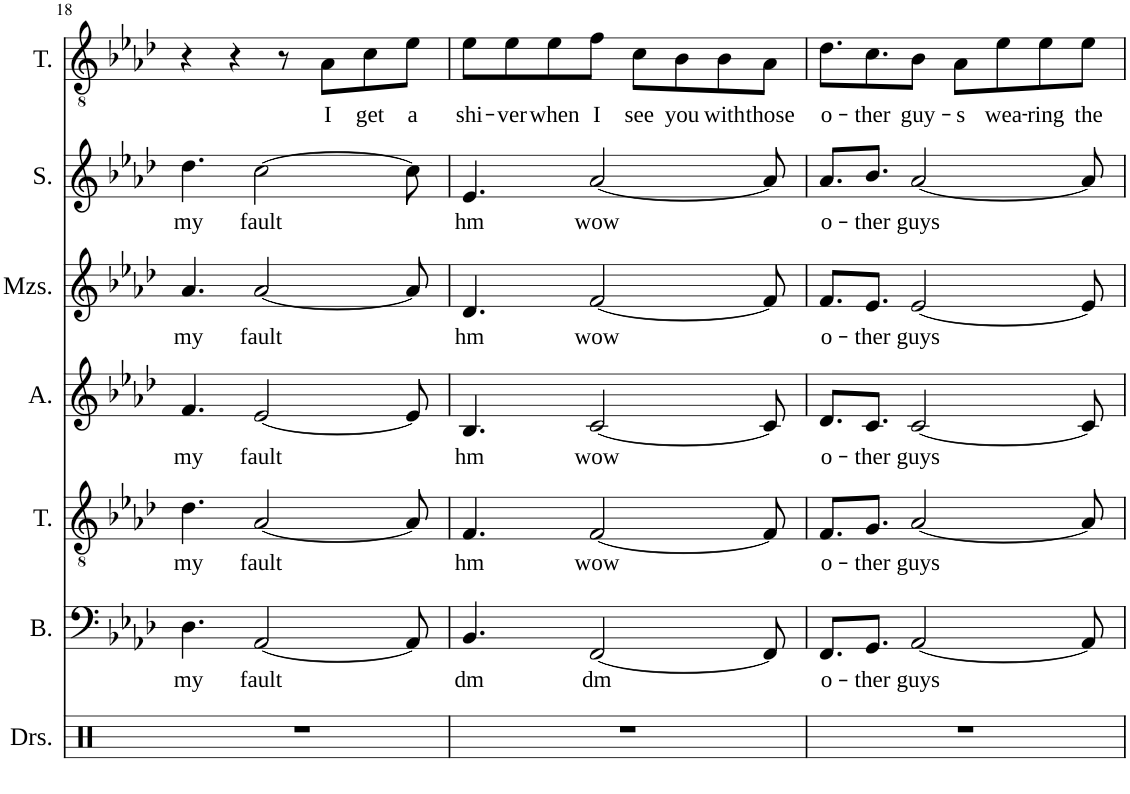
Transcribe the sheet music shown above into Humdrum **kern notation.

**kern	**kern	**text	**kern	**text	**kern	**text	**kern	**text	**kern	**text	**kern	**text
*part7	*part6	*part6	*part5	*part5	*part4	*part4	*part3	*part3	*part2	*part2	*part1	*part1
*staff7	*staff6	*staff6	*staff5	*staff5	*staff4	*staff4	*staff3	*staff3	*staff2	*staff2	*staff1	*staff1
*I"Drumset	*I"Bass	*	*I"Tenor	*	*I"Alto	*	*I"Mezzosoprano	*	*I"Soprano	*	*I"Tenor	*
*I'Drs.	*I'B.	*	*I'T.	*	*I'A.	*	*I'Mzs.	*	*I'S.	*	*I'T.	*
!!LO:PB:g=z
*clefX	*clefF4	*	*clefGv2	*	*clefG2	*	*clefG2	*	*clefG2	*	*clefGv2	*
*k[]	*k[b-e-a-d-]	*	*k[b-e-a-d-]	*	*k[b-e-a-d-]	*	*k[b-e-a-d-]	*	*k[b-e-a-d-]	*	*k[b-e-a-d-]	*
*M4/4	*M4/4	*	*M4/4	*	*M4/4	*	*M4/4	*	*M4/4	*	*M4/4	*
=18	=18	=18	=18	=18	=18	=18	=18	=18	=18	=18	=18	=18
!	!	!LO:LY:b	!	!LO:LY:b	!	!LO:LY:b	!	!LO:LY:b	!	!LO:LY:b	!	!
1r	4.D-\	my	4.d-\	my	4.f/	my	4.a-/	my	4.dd-\	my	4r	.
.	.	.	.	.	.	.	.	.	.	.	4r	.
!	!	!LO:LY:b	!	!LO:LY:b	!	!LO:LY:b	!	!LO:LY:b	!	!LO:LY:b	!	!
.	[2AA-/	fault	[2A-/	fault	[2e-/	fault	[2a-/	fault	[2cc\	fault	.	.
.	.	.	.	.	.	.	.	.	.	.	8r	.
!	!	!	!	!	!	!	!	!	!	!	!	!LO:LY:b
.	.	.	.	.	.	.	.	.	.	.	8A-\L	I
!	!	!	!	!	!	!	!	!	!	!	!	!LO:LY:b
.	.	.	.	.	.	.	.	.	.	.	8c\	get
!	!	!	!	!	!	!	!	!	!	!	!	!LO:LY:b
.	8AA-/]	.	8A-/]	.	8e-/]	.	8a-/]	.	8cc\]	.	8e-\J	a
=19	=19	=19	=19	=19	=19	=19	=19	=19	=19	=19	=19	=19
!	!	!LO:LY:b	!	!LO:LY:b	!	!LO:LY:b	!	!LO:LY:b	!	!LO:LY:b	!	!LO:LY:b
1r	4.BB-/	dm	4.F/	hm	4.B-/	hm	4.d-/	hm	4.e-/	hm	8e-\L	shi-
!	!	!	!	!	!	!	!	!	!	!	!	!LO:LY:b
.	.	.	.	.	.	.	.	.	.	.	8e-\	-ver
!	!	!	!	!	!	!	!	!	!	!	!	!LO:LY:b
.	.	.	.	.	.	.	.	.	.	.	8e-\	when
!	!	!LO:LY:b	!	!LO:LY:b	!	!LO:LY:b	!	!LO:LY:b	!	!LO:LY:b	!	!LO:LY:b
.	[2FF/	dm	[2F/	wow	[2c/	wow	[2f/	wow	[2a-/	wow	8f\J	I
!	!	!	!	!	!	!	!	!	!	!	!	!LO:LY:b
.	.	.	.	.	.	.	.	.	.	.	8c\L	see
!	!	!	!	!	!	!	!	!	!	!	!	!LO:LY:b
.	.	.	.	.	.	.	.	.	.	.	8B-\	you
!	!	!	!	!	!	!	!	!	!	!	!	!LO:LY:b
.	.	.	.	.	.	.	.	.	.	.	8B-\	with
!	!	!	!	!	!	!	!	!	!	!	!	!LO:LY:b
.	8FF/]	.	8F/]	.	8c/]	.	8f/]	.	8a-/]	.	8A-\J	those
=20	=20	=20	=20	=20	=20	=20	=20	=20	=20	=20	=20	=20
!	!	!LO:LY:b	!	!LO:LY:b	!	!LO:LY:b	!	!LO:LY:b	!	!LO:LY:b	!	!LO:LY:b
1r	8.FF/L	o-	8.F/L	o-	8.d-/L	o-	8.f/L	o-	8.a-/L	o-	8.d-\L	o-
!	!	!LO:LY:b	!	!LO:LY:b	!	!LO:LY:b	!	!LO:LY:b	!	!LO:LY:b	!	!LO:LY:b
.	8.GG/J	-ther	8.G/J	-ther	8.c/J	-ther	8.e-/J	-ther	8.b-/J	-ther	8.c\	-ther
!	!	!LO:LY:b	!	!LO:LY:b	!	!LO:LY:b	!	!LO:LY:b	!	!LO:LY:b	!	!LO:LY:b
.	[2AA-/	guys	[2A-/	guys	[2c/	guys	[2e-/	guys	[2a-/	guys	8B-\J	guy-
!	!	!	!	!	!	!	!	!	!	!	!	!LO:LY:b
.	.	.	.	.	.	.	.	.	.	.	8A-\L	-s
!	!	!	!	!	!	!	!	!	!	!	!	!LO:LY:b
.	.	.	.	.	.	.	.	.	.	.	8e-\	wea-
!	!	!	!	!	!	!	!	!	!	!	!	!LO:LY:b
.	.	.	.	.	.	.	.	.	.	.	8e-\	-ring
!	!	!	!	!	!	!	!	!	!	!	!	!LO:LY:b
.	8AA-/]	.	8A-/]	.	8c/]	.	8e-/]	.	8a-/]	.	8e-\J	the
=	=	=	=	=	=	=	=	=	=	=	=	=
*-	*-	*-	*-	*-	*-	*-	*-	*-	*-	*-	*-	*-
